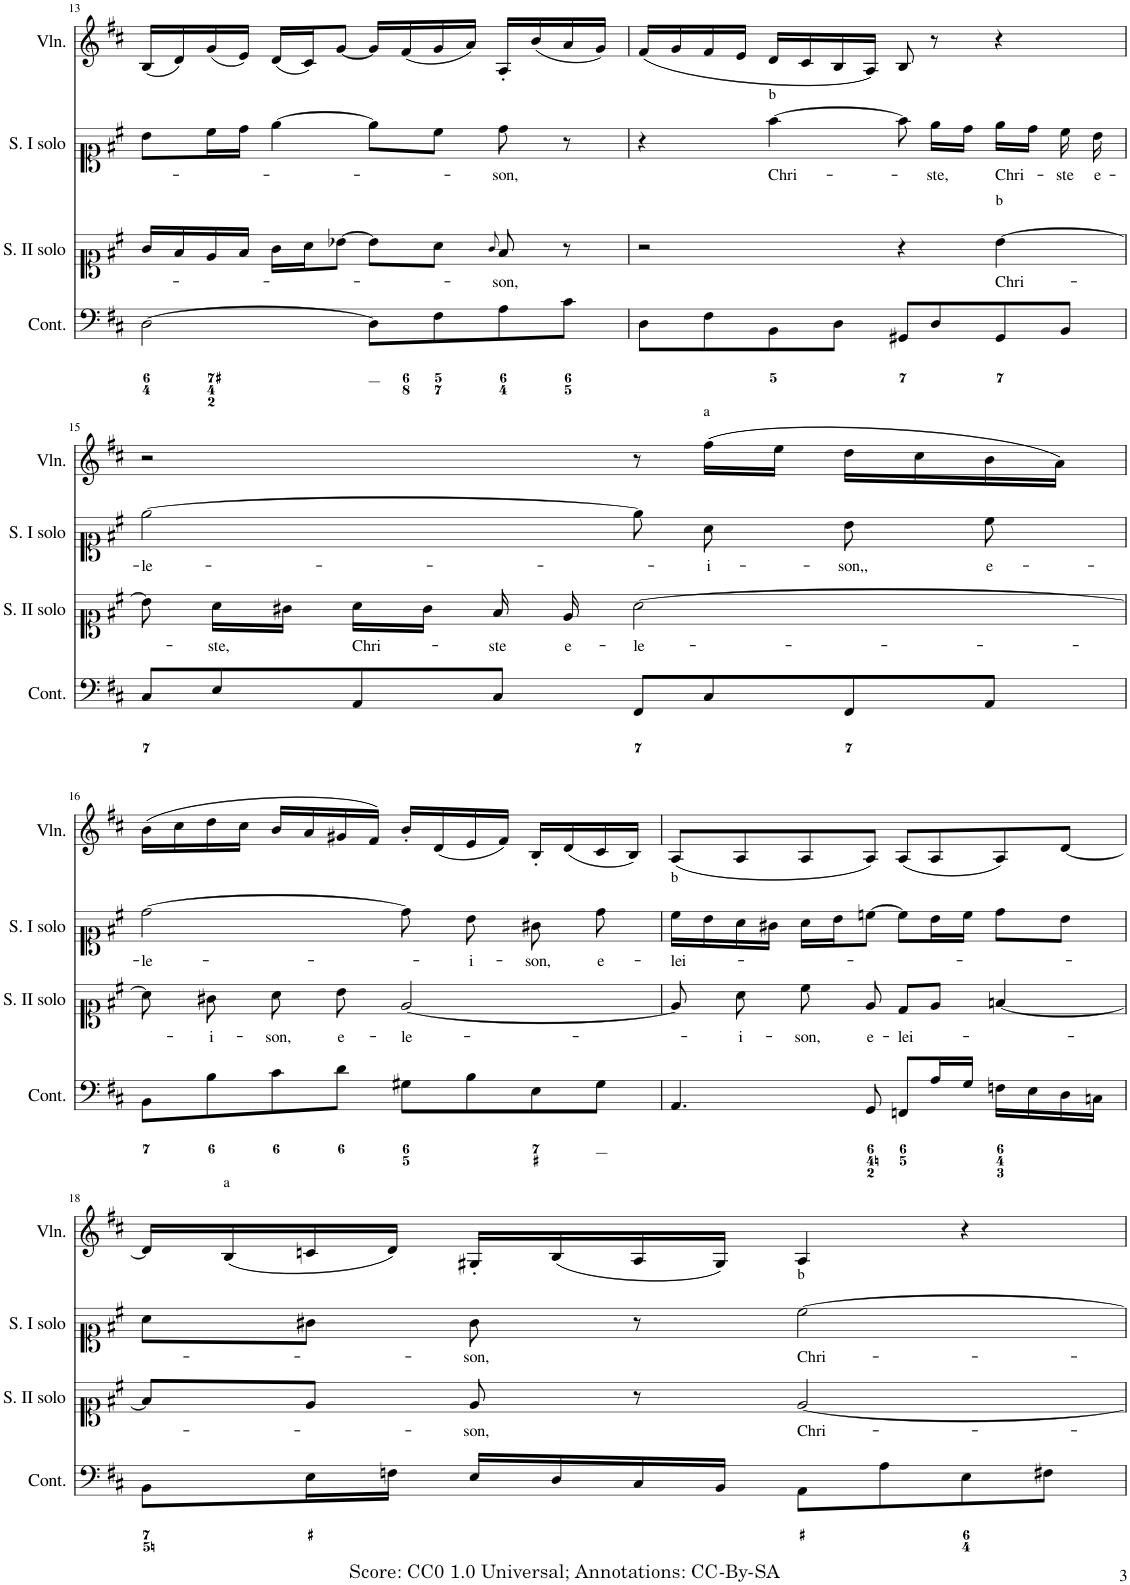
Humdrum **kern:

**kern	**kern	**text	**kern	**text	**kern
*part4	*part3	*part3	*part2	*part2	*part1
*staff4	*staff3	*staff3	*staff2	*staff2	*staff1
*I"Continuo	*I"Soprano II solo	*	*I"Soprano I solo	*	*I"Violino I &amp; II
*I'Cont.	*I'S. II solo	*	*I'S. I solo	*	*I'Vln.
!!LO:PB:g=z
*clefF4	*clefC1	*	*clefC1	*	*clefG2
*	*	*	*Trd-7c-12	*	*
*k[f#c#]	*k[f#c#]	*	*k[f#c#]	*	*k[f#c#]
*M4/4	*M4/4	*	*M4/4	*	*M4/4
*met(c)	*met(c)	*	*met(c)	*	*met(c)
=13	=13	=13	=13	=13	=13
[2D\	16g/LL	.	8b\L	.	(16B/LL
.	16f#/	.	.	.	16d/)
.	16e/	.	16cc#\L	.	(16g/
.	16f#/JJ	.	16dd\JJ	.	16e/JJ)
.	16g\LL	.	[4ee\	.	(16d/LL
.	16a\J	.	.	.	16c#/J)
.	[8b-X\J	.	.	.	[8g/J
8D\L]	8b-\L]	.	8ee\L]	.	16g/LL]
.	.	.	.	.	(16f#/
8F#\	8a\J	.	8cc#\J	.	16g/
.	.	.	.	.	16a/JJ)
.	8qg/	.	.	.	.
!	!	!LO:LY:b	!	!LO:LY:b	!
8A\	8f#/	-son,	8dd\	-son,	16A'/LL
.	.	.	.	.	(16b/
8c#\J	8r	.	8r	.	16a/
.	.	.	.	.	16g/JJ)
=14	=14	=14	=14	=14	=14
8D\L	2r	.	4r	.	(16f#/LL
.	.	.	.	.	16g/
8F#\	.	.	.	.	16f#/
.	.	.	.	.	16e/JJ
!	!	!	!LO:TX:a:t=b	!	!
!	!	!	!	!LO:LY:b	!
8BB\	.	.	[4ff#\	Chri-	16d/LL
.	.	.	.	.	16c#/
8D\J	.	.	.	.	16B/
.	.	.	.	.	16A/JJ)
8GG#X/L	4r	.	8ff#\]	.	8B/
!	!	!	!	!LO:LY:b	!
8D/	.	.	16ee\LL	-ste,	8r
.	.	.	16dd\JJ	.	.
!	!LO:TX:a:t=b	!	!	!	!
!	!	!LO:LY:b	!	!LO:LY:b	!
8GG#/	[4b\	Chri-	16ee\LL	Chri-	4r
.	.	.	16dd\JJ	.	.
!	!	!	!	!LO:LY:b	!
8BB/J	.	.	16cc#\	-ste	.
!	!	!	!	!LO:LY:b	!
.	.	.	16b\	e-	.
!!LO:LB:g=z
=15	=15	=15	=15	=15	=15
!	!	!	!	!LO:LY:b	!
8C#/L	8b\]	.	[2ee\	-le-	2r
!	!	!LO:LY:b	!	!	!
8E/	16a\LL	-ste,	.	.	.
.	16g#X\JJ	.	.	.	.
!	!	!LO:LY:b	!	!	!
8AA/	16a\LL	Chri-	.	.	.
.	16g#\JJ	.	.	.	.
!	!	!LO:LY:b	!	!	!
8C#/J	16f#/	-ste	.	.	.
!	!	!LO:LY:b	!	!	!
.	16e/	e-	.	.	.
!	!	!LO:LY:b	!	!	!
8FF#/L	[2a\	-le-	8ee\]	.	8r
!	!	!	!	!	!LO:TX:a:t=a
!	!	!	!	!LO:LY:b	!
8C#/	.	.	8a\	-i-	(16ff#\LL
.	.	.	.	.	16ee\JJ
!	!	!	!	!LO:LY:b	!
8FF#/	.	.	8b\	-son,,	16dd\LL
.	.	.	.	.	16cc#\
!	!	!	!	!LO:LY:b	!
8AA/J	.	.	8cc#\	e-	16b\
.	.	.	.	.	16a\JJ)
!!LO:LB:g=z
=16	=16	=16	=16	=16	=16
!	!	!	!	!LO:LY:b	!
8BB\L	8a\]	.	[2dd\	-le-	(16b\LL
.	.	.	.	.	16cc#\
!	!	!LO:LY:b	!	!	!
8B\	8g#X\	-i-	.	.	16dd\
.	.	.	.	.	16cc#\JJ
!	!	!LO:LY:b	!	!	!
8c#\	8a\	-son,	.	.	16b/LL
.	.	.	.	.	16a/
!	!	!LO:LY:b	!	!	!
8d\J	8b\	e-	.	.	16g#X/
.	.	.	.	.	16f#/JJ)
!	!	!LO:LY:b	!	!	!
8G#X\L	[2e/	-le-	8dd\]	.	16b'/LL
.	.	.	.	.	(16d/
!	!	!	!	!LO:LY:b	!
8B\	.	.	8b\	-i-	16e/
.	.	.	.	.	16f#/JJ)
!	!	!	!	!LO:LY:b	!
8E\	.	.	8g#X\	-son,	16B'/LL
.	.	.	.	.	(16d/
!	!	!	!	!LO:LY:b	!
8G#\J	.	.	8dd\	e-	16c#/
.	.	.	.	.	16B/JJ)
=17	=17	=17	=17	=17	=17
!	!	!	!LO:TX:a:t=b	!	!
!	!	!	!	!LO:LY:b	!
4.AA/	8e/]	.	16cc#\LL	-lei-	(8A/L
.	.	.	16b\	.	.
!	!	!LO:LY:b	!	!	!
.	8a\	-i-	16a\	.	8A/
.	.	.	16g#X\JJ	.	.
!	!	!LO:LY:b	!	!	!
.	8cc#\	-son,	16a\LL	.	8A/
.	.	.	16b\J	.	.
!	!	!LO:LY:b	!	!	!
8GG/	8e/	e-	[8ccn\J	.	8A/J)
!	!	!LO:LY:b	!	!	!
8FFn/L	8d/L	-lei-	8cc\L]	.	(8A/L
16A/L	8e/J	.	16b\L	.	8A/
16G/JJ	.	.	16cc\JJ	.	.
16Fn\LL	[4fn/	.	8dd\L	.	8A/)
16E\	.	.	.	.	.
16D\	.	.	8b\J	.	[8d/J
16Cn\JJ	.	.	.	.	.
!!LO:LB:g=z
=18	=18	=18	=18	=18	=18
8BB\L	8f/L]	.	8a\L	.	16d/LL]
!	!	!	!	!	!LO:TX:a:t=a
.	.	.	.	.	(16B/
16E\L	8e/J	.	8g#X\J	.	16cn/
16Fn\JJ	.	.	.	.	16d/JJ)
!	!	!LO:LY:b	!	!LO:LY:b	!
16E/LL	8e/	-son,	8g#\	-son,	16G#X'/LL
16D/	.	.	.	.	(16B/
16C#/	8r	.	8r	.	16A/
16BB/JJ	.	.	.	.	16G#/JJ)
!	!	!	!LO:TX:a:t=b	!	!
!	!	!LO:LY:b	!	!LO:LY:b	!
8AA\L	[2e/	Chri-	[2cc#\	Chri-	4A/
8A\	.	.	.	.	.
8E\	.	.	.	.	4r
8F#X\J	.	.	.	.	.
=	=	=	=	=	=
*-	*-	*-	*-	*-	*-
